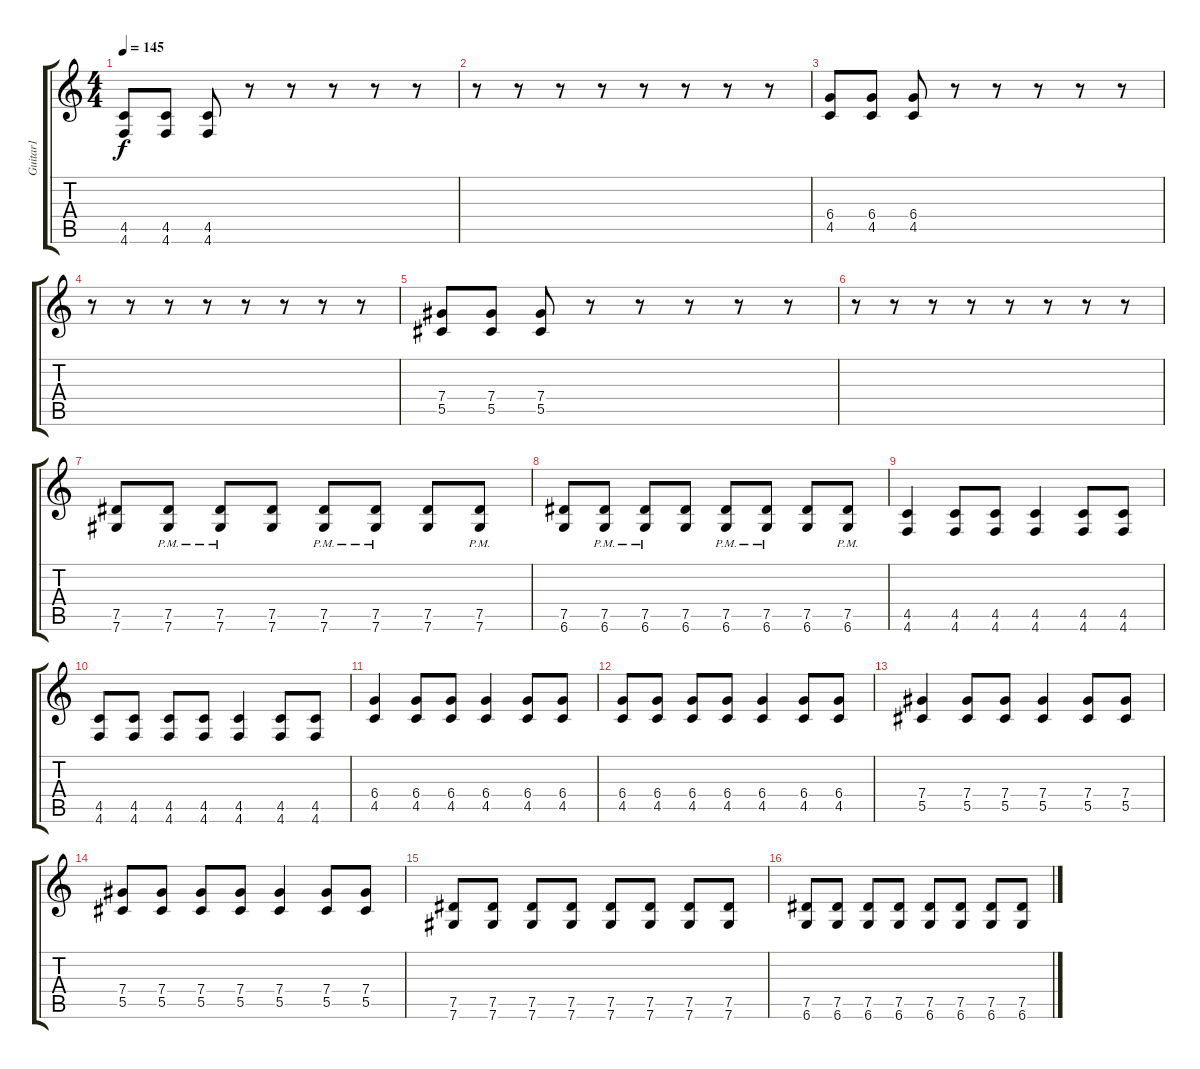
\track ("Guitar1" "Guitar1") {instrument distortionguitar}
\staff {score tabs}
\tuning (Eb4 Bb3 Gb3 Db3 Ab2 Db2) {hide}
\ts (4 4)
\tempo 145
\clef g2
\ks c
(4.5 4.6).8{dy f} (4.5 4.6).8 (4.5 4.6).8 r.8 r.8 r.8 r.8 r.8 |
r.8 r.8 r.8 r.8 r.8 r.8 r.8 r.8 |
(6.4 4.5).8 (6.4 4.5).8 (6.4 4.5).8 r.8 r.8 r.8 r.8 r.8 |
r.8 r.8 r.8 r.8 r.8 r.8 r.8 r.8 |
(7.4 5.5).8 (7.4 5.5).8 (7.4 5.5).8 r.8 r.8 r.8 r.8 r.8 |
r.8 r.8 r.8 r.8 r.8 r.8 r.8 r.8 |
(7.5 7.6).8 (7.5{pm} 7.6{pm}).8 (7.5{pm} 7.6{pm}).8 (7.5 7.6).8 (7.5{pm} 7.6{pm}).8 (7.5{pm} 7.6{pm}).8 (7.5 7.6).8 (7.5{pm} 7.6{pm}).8 |
(7.5 6.6).8 (7.5{pm} 6.6{pm}).8 (7.5{pm} 6.6{pm}).8 (7.5 6.6).8 (7.5{pm} 6.6{pm}).8 (7.5{pm} 6.6{pm}).8 (7.5 6.6).8 (7.5{pm} 6.6{pm}).8 |
(4.5 4.6).4 (4.5 4.6).8 (4.5 4.6).8 (4.5 4.6).4 (4.5 4.6).8 (4.5 4.6).8 |
(4.5 4.6).8 (4.5 4.6).8 (4.5 4.6).8 (4.5 4.6).8 (4.5 4.6).4 (4.5 4.6).8 (4.5 4.6).8 |
(6.4 4.5).4 (6.4 4.5).8 (6.4 4.5).8 (6.4 4.5).4 (6.4 4.5).8 (6.4 4.5).8 |
(6.4 4.5).8 (6.4 4.5).8 (6.4 4.5).8 (6.4 4.5).8 (6.4 4.5).4 (6.4 4.5).8 (6.4 4.5).8 |
(7.4 5.5).4 (7.4 5.5).8 (7.4 5.5).8 (7.4 5.5).4 (7.4 5.5).8 (7.4 5.5).8 |
(7.4 5.5).8 (7.4 5.5).8 (7.4 5.5).8 (7.4 5.5).8 (7.4 5.5).4 (7.4 5.5).8 (7.4 5.5).8 |
(7.5 7.6).8 (7.5 7.6).8 (7.5 7.6).8 (7.5 7.6).8 (7.5 7.6).8 (7.5 7.6).8 (7.5 7.6).8 (7.5 7.6).8 |
(7.5 6.6).8 (7.5 6.6).8 (7.5 6.6).8 (7.5 6.6).8 (7.5 6.6).8 (7.5 6.6).8 (7.5 6.6).8 (7.5 6.6).8
